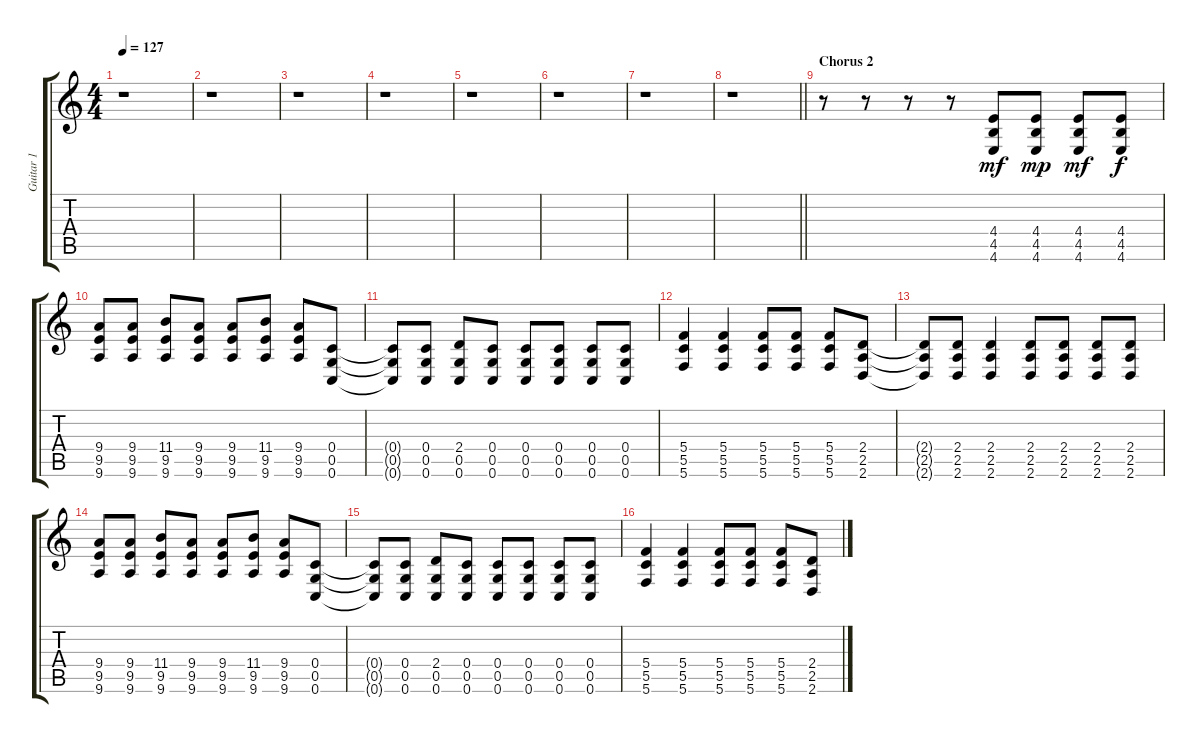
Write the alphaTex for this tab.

\track ("Guitar 1" "Guitar 1") {instrument distortionguitar}
\staff {score tabs}
\tuning (D4 A3 F3 C3 G2 C2) {hide}
\ts (4 4)
\tempo 127
\clef g2
\ks c
r.1{dy f} |
r.1 |
r.1 |
r.1 |
r.1 |
r.1 |
r.1 |
\barLineRight lightlight
r.1 |
\section ("" "Chorus 2")
r.8 r.8 r.8 r.8 (4.4 4.5 4.6).8{dy mf} (4.4 4.5 4.6).8{dy mp} (4.4 4.5 4.6).8{dy mf} (4.4 4.5 4.6).8{dy f} |
(9.4 9.5 9.6).8 (9.4 9.5 9.6).8 (11.4 9.5 9.6).8 (9.4 9.5 9.6).8 (9.4 9.5 9.6).8 (11.4 9.5 9.6).8 (9.4 9.5 9.6).8 (0.4 0.5 0.6).8 |
(0.4{t} 0.5{t} 0.6{t}).8 (0.4 0.5 0.6).8 (2.4 0.5 0.6).8 (0.4 0.5 0.6).8 (0.4 0.5 0.6).8 (0.4 0.5 0.6).8 (0.4 0.5 0.6).8 (0.4 0.5 0.6).8 |
(5.4 5.5 5.6).4 (5.4 5.5 5.6).4 (5.4 5.5 5.6).8 (5.4 5.5 5.6).8 (5.4 5.5 5.6).8 (2.4 2.5 2.6).8 |
(2.4{t} 2.5{t} 2.6{t}).8 (2.4 2.5 2.6).8 (2.4 2.5 2.6).4 (2.4 2.5 2.6).8 (2.4 2.5 2.6).8 (2.4 2.5 2.6).8 (2.4 2.5 2.6).8 |
(9.4 9.5 9.6).8 (9.4 9.5 9.6).8 (11.4 9.5 9.6).8 (9.4 9.5 9.6).8 (9.4 9.5 9.6).8 (11.4 9.5 9.6).8 (9.4 9.5 9.6).8 (0.4 0.5 0.6).8 |
(0.4{t} 0.5{t} 0.6{t}).8 (0.4 0.5 0.6).8 (2.4 0.5 0.6).8 (0.4 0.5 0.6).8 (0.4 0.5 0.6).8 (0.4 0.5 0.6).8 (0.4 0.5 0.6).8 (0.4 0.5 0.6).8 |
(5.4 5.5 5.6).4 (5.4 5.5 5.6).4 (5.4 5.5 5.6).8 (5.4 5.5 5.6).8 (5.4 5.5 5.6).8 (2.4 2.5 2.6).8
